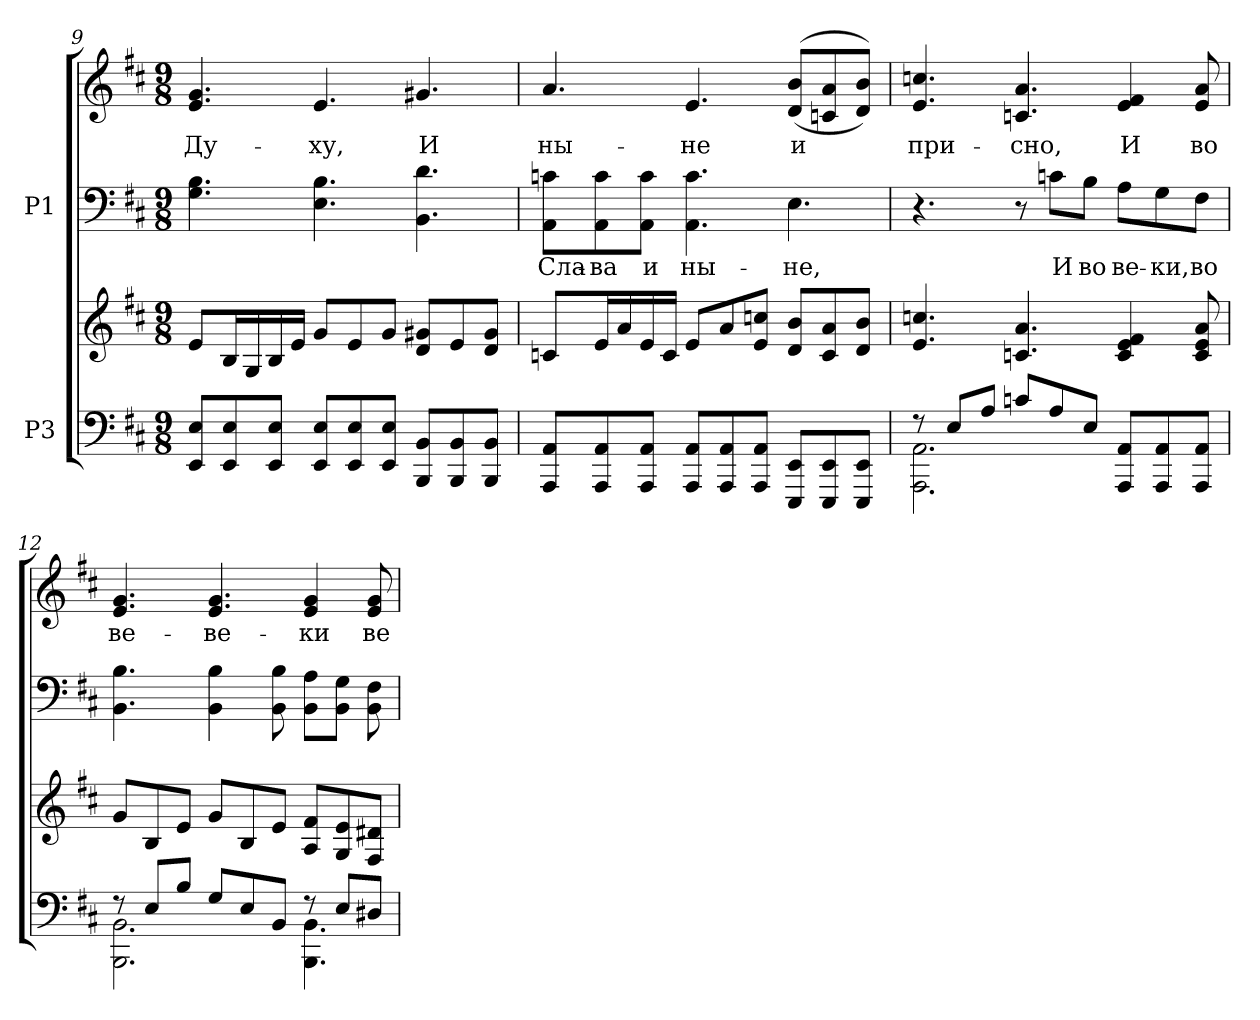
**kern	**kern	**kern	**text	**kern	**text
*part2	*part2	*part1	*part1	*part1	*part1
*staff4	*staff3	*staff2	*staff2	*staff1	*staff1
*I"P3	*	*I"P1	*	*	*
*clefF4	*clefG2	*clefF4	*	*clefG2	*
*k[f#c#]	*k[f#c#]	*k[f#c#]	*	*k[f#c#]	*
*b:	*b:	*b:	*	*b:	*
*M9/8	*M9/8	*M9/8	*	*M9/8	*
=9	=9	=9	=9	=9	=9
!	!	!	!	!	!LO:LY:b:color=#000000
8EEi/ 8EiL	8ei/L	4.Gi\ 4.Bi	.	4.ei/ 4.gi	Ду-
8EEi/ 8Ei	16Bi/L	.	.	.	.
.	16Gi/	.	.	.	.
8EEi/ 8EiJ	16Bi/	.	.	.	.
.	16ei/JJ	.	.	.	.
!	!	!	!	!	!LO:LY:b:color=#000000
8EEi/ 8EiL	8gi/L	4.Ei\ 4.Bi	.	4.ei/	-ху,
8EEi/ 8Ei	8ei/	.	.	.	.
8EEi/ 8EiJ	8gi/J	.	.	.	.
!	!	!	!	!	!LO:LY:b:color=#000000
8BBBi/ 8BBiL	8di/ 8g#XiL	4.BBi\ 4.di	.	4.g#Xi/	И
8BBBi/ 8BBi	8ei/	.	.	.	.
8BBBi/ 8BBiJ	8di/ 8g#iJ	.	.	.	.
!!LO:PB:g=z
=10	=10	=10	=10	=10	=10
!	!	!	!LO:LY:a:color=#000000	!	!
!	!	!	!	!	!LO:LY:b:color=#000000
8AAAi/ 8AAiL	8cni/L	8AAi\ 8cniL	Сла-	4.ai/	ны-
!	!	!	!LO:LY:a:color=#000000	!	!
8AAAi/ 8AAi	16ei/L	8AAi\ 8ci	-ва	.	.
.	16ai/	.	.	.	.
!	!	!	!LO:LY:a:color=#000000	!	!
8AAAi/ 8AAiJ	16ei/	8AAi\ 8ciJ	и	.	.
.	16ci/JJ	.	.	.	.
!	!	!	!LO:LY:a:color=#000000	!	!
!	!	!	!	!	!LO:LY:b:color=#000000
8AAAi/ 8AAiL	8ei/L	4.AAi\ 4.ci	ны-	4.ei/	-не
8AAAi/ 8AAi	8ai/	.	.	.	.
8AAAi/ 8AAiJ	8ei/ 8ccniJ	.	.	.	.
!	!	!	!LO:LY:a:color=#000000	!	!
!	!	!	!	!	!LO:LY:b:color=#000000
8EEEi/ 8EEiL	8di/ 8biL	4.Ei\	-не,	((8di/ 8biL	и
8EEEi/ 8EEi	8ci/ 8ai	.	.	8cni/ 8ai	.
8EEEi/ 8EEiJ	8di/ 8biJ	.	.	8di/ 8biJ))	.
=11	=11	=11	=11	=11	=11
*^	*	*	*	*	*
!	!	!	!	!	!	!LO:LY:b:color=#000000
8r	2.AAAi\ 2.AAi	4.ei/ 4.ccni	4.r	.	4.ei/ 4.ccni	при-
8Ei/L	.	.	.	.	.	.
8Ai/J	.	.	.	.	.	.
!	!	!	!	!	!	!LO:LY:b:color=#000000
8cni/L	.	4.cni/ 4.ai	8r	.	4.cni/ 4.ai	-сно,
!	!	!	!	!LO:LY:a:color=#000000	!	!
8Ai/	.	.	8cni\L	И	.	.
!	!	!	!	!LO:LY:a:color=#000000	!	!
8Ei/J	.	.	8Bi\J	во	.	.
!	!	!	!	!LO:LY:a:color=#000000	!	!
!	!	!	!	!	!	!LO:LY:b:color=#000000
4.ryy	8AAAi/ 8AAiL	4ci/ 4ei 4f#i	8Ai\L	ве-	4ei/ 4f#i	И
!	!	!	!	!LO:LY:a:color=#000000	!	!
.	8AAAi/ 8AAi	.	8Gi\	-ки,	.	.
!	!	!	!	!LO:LY:a:color=#000000	!	!
!	!	!	!	!	!	!LO:LY:b:color=#000000
.	8AAAi/ 8AAiJ	8ci/ 8ei 8ai	8F#i\J	во	8ei/ 8ai	во
!!LO:LB:g=z
=12	=12	=12	=12	=12	=12	=12
!	!	!	!	!	!	!LO:LY:b:color=#000000
8r	2.BBBi\ 2.BBi	8gi/L	4.BBi\ 4.Bi	.	4.ei/ 4.gi	ве-
8Ei/L	.	8Bi/	.	.	.	.
8Bi/J	.	8ei/J	.	.	.	.
!	!	!	!	!	!	!LO:LY:b:color=#000000
8Gi/L	.	8gi/L	4BBi\ 4Bi	.	4.ei/ 4.gi	-ве-
8Ei/	.	8Bi/	.	.	.	.
8BBi/J	.	8ei/J	8BBi\ 8Bi	.	.	.
!	!	!	!	!	!	!LO:LY:b:color=#000000
8r	4.BBBi\ 4.BBi	8Ai/ 8f#iL	8BBi\ 8AiL	.	4ei/ 4gi	-ки
8Ei/L	.	8Gi/ 8ei	8BBi\ 8GiJ	.	.	.
!	!	!	!	!	!	!LO:LY:b:color=#000000
8D#Xi/J	.	8F#i/ 8d#XiJ	8BBi\ 8F#i	.	8ei/ 8gi	ве-
*v	*v	*	*	*	*	*
=	=	=	=	=	=
*-	*-	*-	*-	*-	*-
